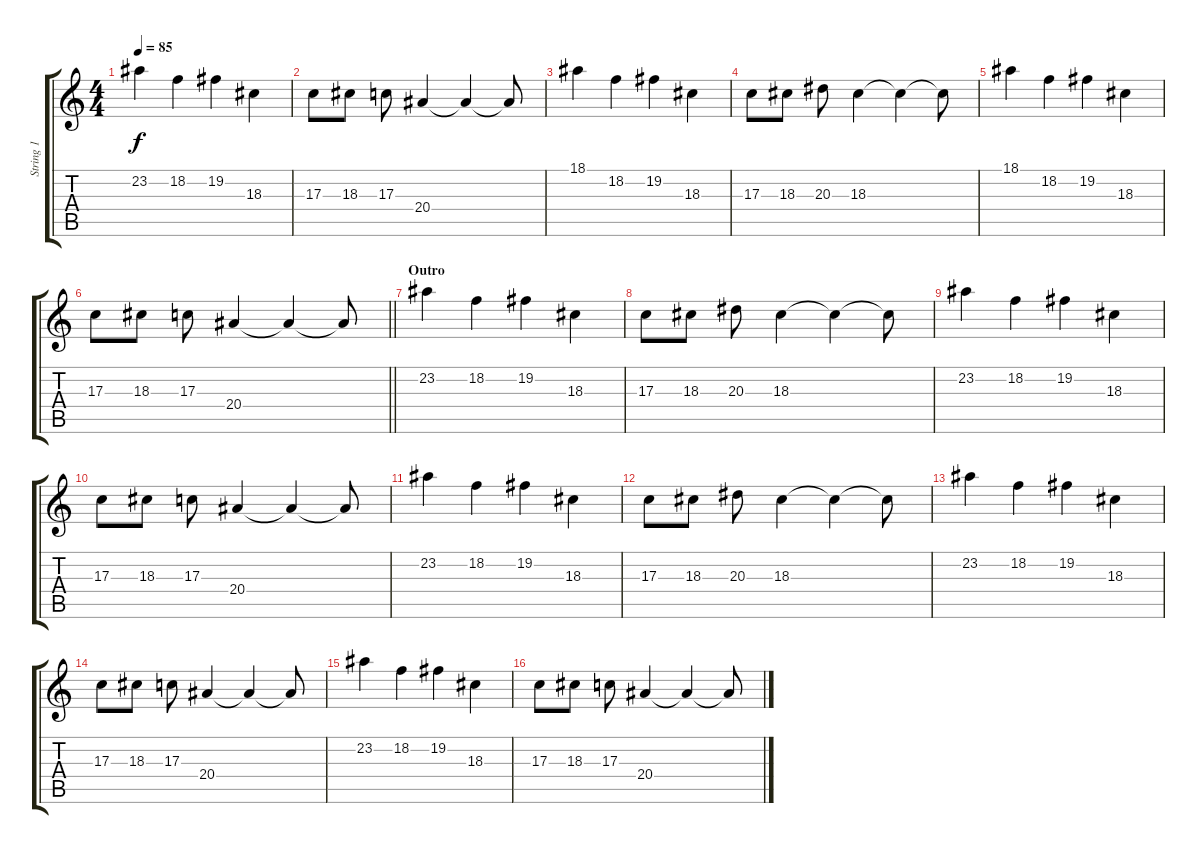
\track ("String 1" "String 1") {instrument stringensemble1}
\staff {score tabs}
\tuning (E4 B3 G3 D3 A2 E2) {hide}
\ts (4 4)
\tempo 85
\clef g2
\ks c
23.2.4{dy f} 18.2.4 19.2.4 18.3.4 |
17.3.8 18.3.8 17.3.8 20.4.4 20.4{t}.4 20.4{t}.8 |
18.1.4 18.2.4 19.2.4 18.3.4 |
17.3.8 18.3.8 20.3.8 18.3.4 18.3{t}.4 18.3{t}.8 |
18.1.4 18.2.4 19.2.4 18.3.4 |
\barLineRight lightlight
17.3.8 18.3.8 17.3.8 20.4.4 20.4{t}.4 20.4{t}.8 |
\section ("" "Outro")
23.2.4 18.2.4 19.2.4 18.3.4 |
17.3.8 18.3.8 20.3.8 18.3.4 18.3{t}.4 18.3{t}.8 |
23.2.4 18.2.4 19.2.4 18.3.4 |
17.3.8 18.3.8 17.3.8 20.4.4 20.4{t}.4 20.4{t}.8 |
23.2.4 18.2.4 19.2.4 18.3.4 |
17.3.8 18.3.8 20.3.8 18.3.4 18.3{t}.4 18.3{t}.8 |
23.2.4 18.2.4 19.2.4 18.3.4 |
17.3.8 18.3.8 17.3.8 20.4.4 20.4{t}.4 20.4{t}.8 |
23.2.4 18.2.4 19.2.4 18.3.4 |
17.3.8 18.3.8 17.3.8 20.4.4 20.4{t}.4 20.4{t}.8
